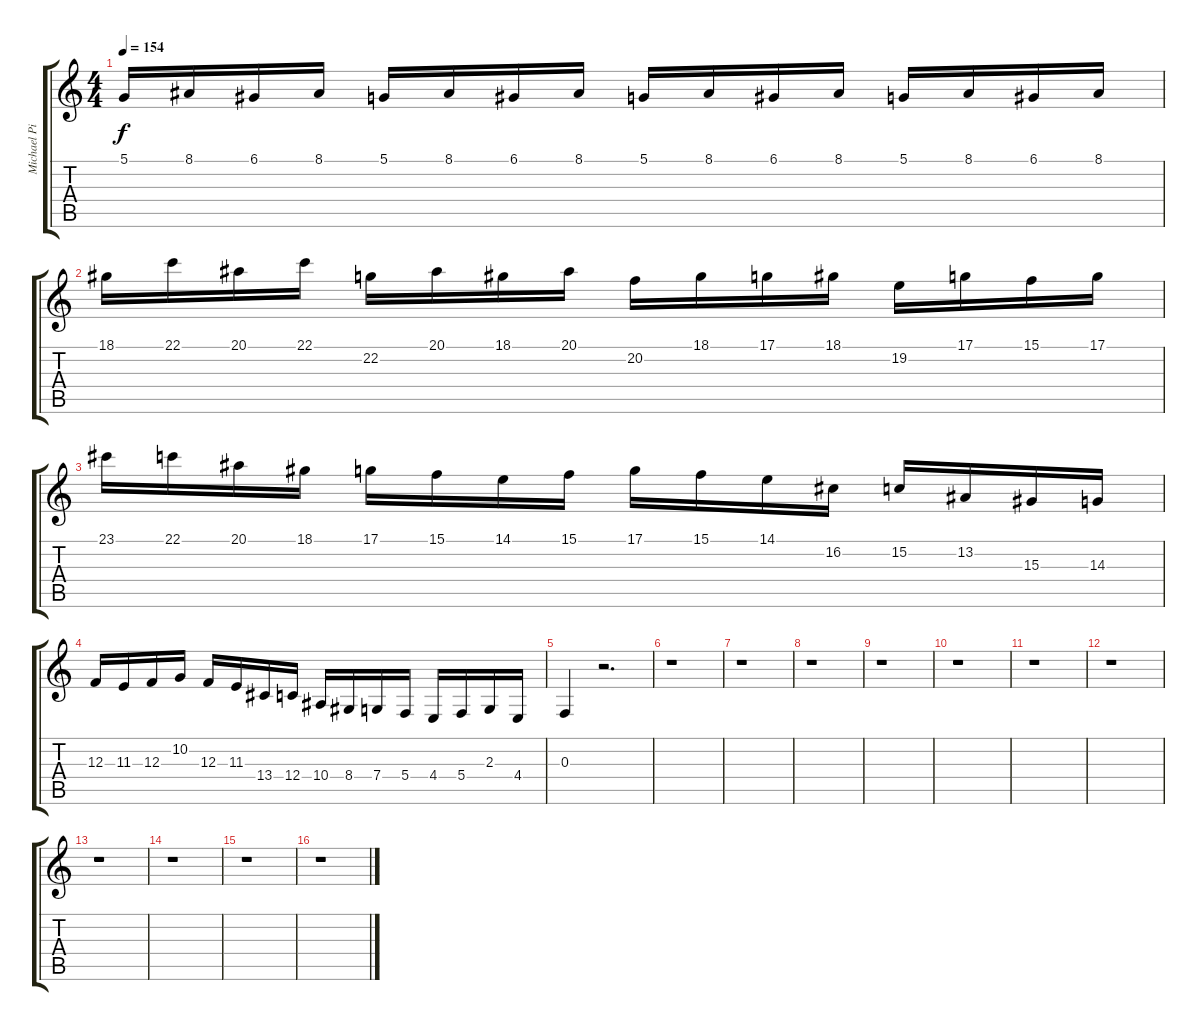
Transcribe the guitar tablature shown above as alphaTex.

\track ("Michael Pinnella" "Michael Pi") {instrument drawbarorgan}
\staff {score tabs}
\tuning (D4 A3 F3 C3 G2 D2) {hide}
\ts (4 4)
\tempo 154
\clef g2
\ks c
5.1.16{dy f} 8.1.16 6.1.16 8.1.16 5.1.16 8.1.16 6.1.16 8.1.16 5.1.16 8.1.16 6.1.16 8.1.16 5.1.16 8.1.16 6.1.16 8.1.16 |
18.1.16 22.1.16 20.1.16 22.1.16 22.2.16 20.1.16 18.1.16 20.1.16 20.2.16 18.1.16 17.1.16 18.1.16 19.2.16 17.1.16 15.1.16 17.1.16 |
23.1.16 22.1.16 20.1.16 18.1.16 17.1.16 15.1.16 14.1.16 15.1.16 17.1.16 15.1.16 14.1.16 16.2.16 15.2.16 13.2.16 15.3.16 14.3.16 |
12.3.16 11.3.16 12.3.16 10.2.16 12.3.16 11.3.16 13.4.16 12.4.16 10.4.16 8.4.16 7.4.16 5.4.16 4.4.16 5.4.16 2.3.16 4.4.16 |
0.3.4{volume 14 balance 8} r.2{d} |
r.1 |
r.1 |
r.1 |
r.1 |
r.1 |
r.1 |
r.1 |
r.1 |
r.1 |
r.1 |
r.1
